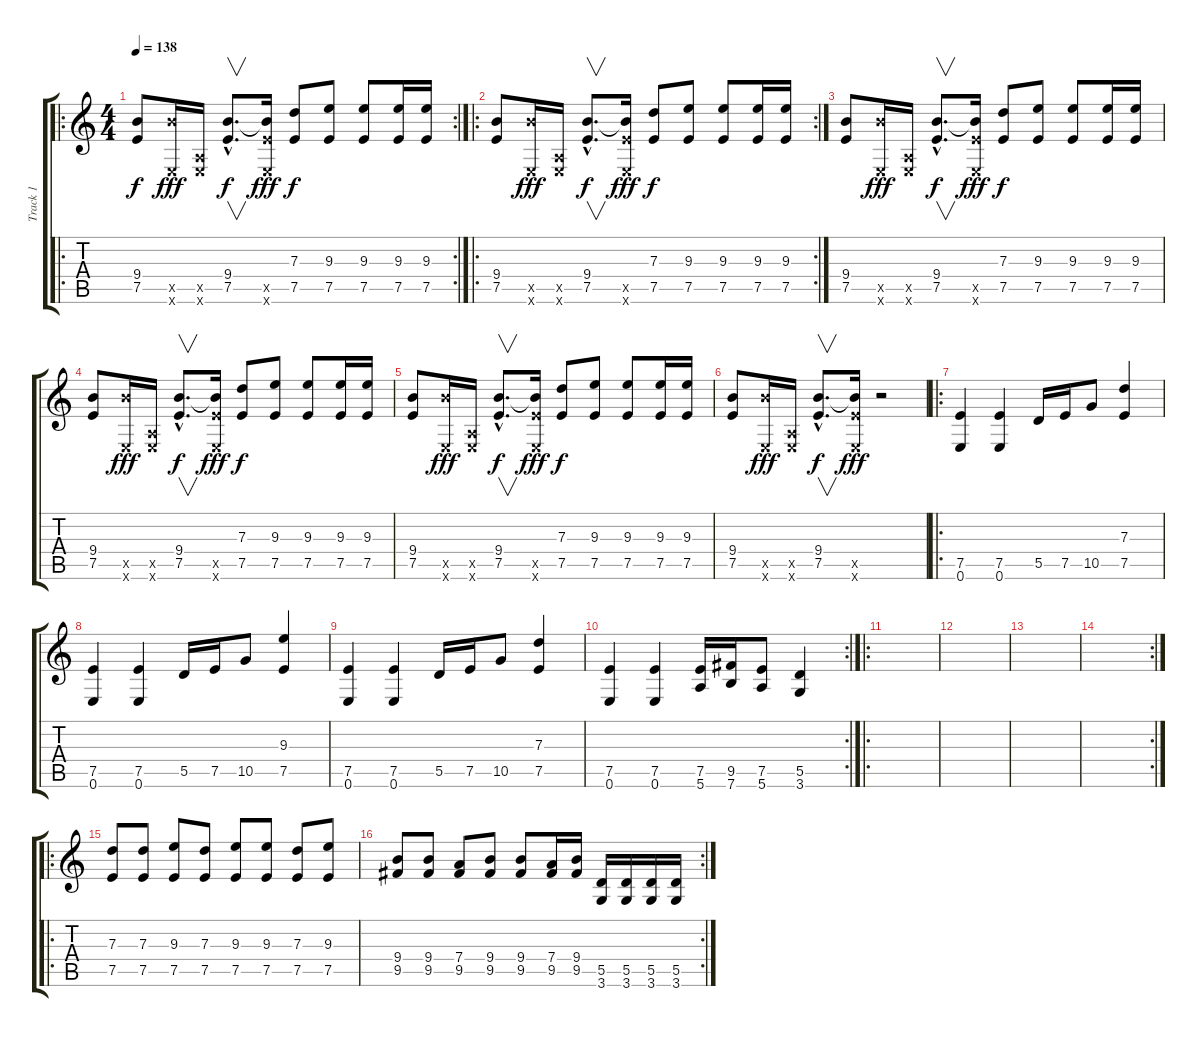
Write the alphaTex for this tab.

\track ("Track 1" "Track 1") {instrument distortionguitar}
\staff {score tabs}
\tuning (E4 B3 G3 D3 A2 E2) {hide}
\ro
\rc 2
\ts (4 4)
\tempo 138
\clef g2
\ks c
(9.4 7.5).8{dy f instrument distortionguitar} (14.5{x} 0.6{x}).16{dy fff} (0.5{x} 0.6{x}).16 (9.4{hac} 7.5{hac}).8{v d dy f} (9.4{t} 7.5{x} 0.6{x}).16{dy fff} (7.3 7.5).8{dy f} (9.3 7.5).8 (9.3 7.5).8 (9.3 7.5).16 (9.3 7.5).16 |
\ro
\rc 2
(9.4 7.5).8 (14.5{x} 0.6{x}).16{dy fff} (0.5{x} 0.6{x}).16 (9.4{hac} 7.5{hac}).8{v d dy f} (9.4{t} 7.5{x} 0.6{x}).16{dy fff} (7.3 7.5).8{dy f} (9.3 7.5).8 (9.3 7.5).8 (9.3 7.5).16 (9.3 7.5).16 |
(9.4 7.5).8 (14.5{x} 0.6{x}).16{dy fff} (0.5{x} 0.6{x}).16 (9.4{hac} 7.5{hac}).8{v d dy f} (9.4{t} 7.5{x} 0.6{x}).16{dy fff} (7.3 7.5).8{dy f} (9.3 7.5).8 (9.3 7.5).8 (9.3 7.5).16 (9.3 7.5).16 |
(9.4 7.5).8 (14.5{x} 0.6{x}).16{dy fff} (0.5{x} 0.6{x}).16 (9.4{hac} 7.5{hac}).8{v d dy f} (9.4{t} 7.5{x} 0.6{x}).16{dy fff} (7.3 7.5).8{dy f} (9.3 7.5).8 (9.3 7.5).8 (9.3 7.5).16 (9.3 7.5).16 |
(9.4 7.5).8 (14.5{x} 0.6{x}).16{dy fff} (0.5{x} 0.6{x}).16 (9.4{hac} 7.5{hac}).8{v d dy f} (9.4{t} 7.5{x} 0.6{x}).16{dy fff} (7.3 7.5).8{dy f} (9.3 7.5).8 (9.3 7.5).8 (9.3 7.5).16 (9.3 7.5).16 |
(9.4 7.5).8 (14.5{x} 0.6{x}).16{dy fff} (0.5{x} 0.6{x}).16 (9.4{hac} 7.5{hac}).8{v d dy f} (9.4{t} 7.5{x} 0.6{x}).16{dy fff} r.2 |
\ro
(7.5 0.6).4{balance 8} (7.5 0.6).4 5.5.16 7.5.16 10.5.8 (7.3 7.5).4 |
(7.5 0.6).4 (7.5 0.6).4 5.5.16 7.5.16 10.5.8 (9.3 7.5).4 |
(7.5 0.6).4{balance 8} (7.5 0.6).4 5.5.16 7.5.16 10.5.8 (7.3 7.5).4 |
\rc 2
(7.5 0.6).4 (7.5 0.6).4 (7.5 5.6).16 (9.5 7.6).16 (7.5 5.6).8 (5.5 3.6).4 |
\ro
|
|
|
\rc 2
|
\ro
(7.3 7.5).8 (7.3 7.5).8 (9.3 7.5).8 (7.3 7.5).8 (9.3 7.5).8 (9.3 7.5).8 (7.3 7.5).8 (9.3 7.5).8 |
\rc 2
(9.4 9.5).8 (9.4 9.5).8 (7.4 9.5).8 (9.4 9.5).8 (9.4 9.5).8 (7.4 9.5).16 (9.4 9.5).16 (5.5 3.6).16 (5.5 3.6).16 (5.5 3.6).16 (5.5 3.6).16
